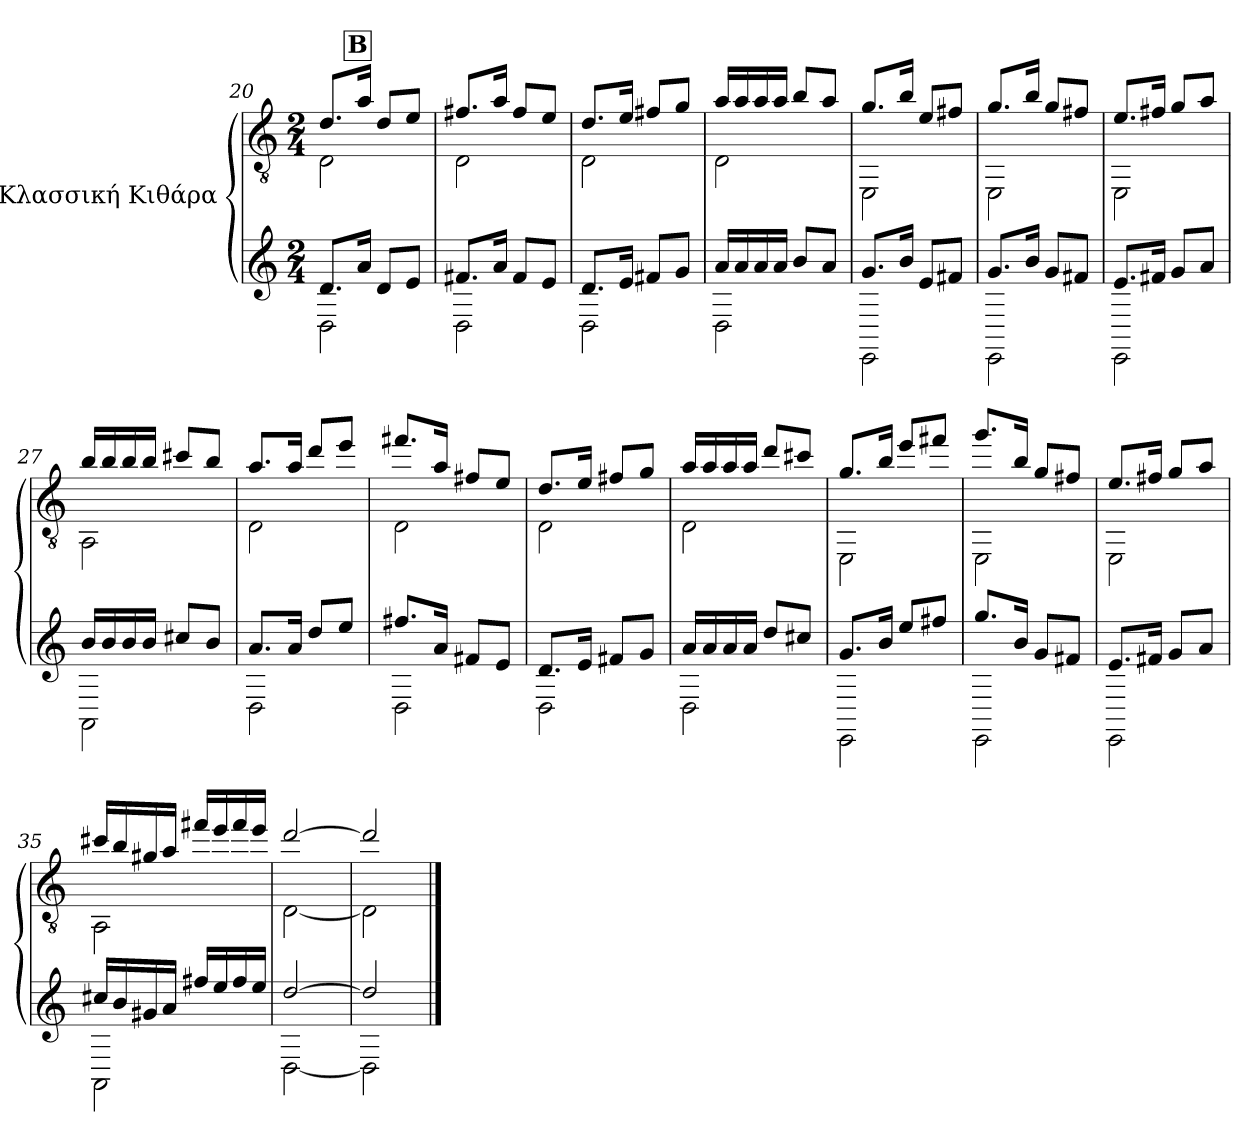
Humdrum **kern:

**kern	**kern
*part2	*part1
*staff2	*staff1
*I"Κλασσική Κιθάρα	*I"Κλασσική Κιθάρα
*	*clefGv2
*k[]	*k[]
*M2/4	*M2/4
!!LO:REH:place=s1:a:B:fs=14:t=B:qo=0.75
=20	=20
*^	*^
8.d/L	2D\	8.d/L	2D\
16a/Jk	.	16a/Jk	.
8d/L	.	8d/L	.
8e/J	.	8e/J	.
=21	=21	=21	=21
8.f#X/L	2D\	8.f#X/L	2D\
16a/Jk	.	16a/Jk	.
8f#/L	.	8f#/L	.
8e/J	.	8e/J	.
=22	=22	=22	=22
8.d/L	2D\	8.d/L	2D\
16e/Jk	.	16e/Jk	.
8f#X/L	.	8f#X/L	.
8g/J	.	8g/J	.
!!LO:LB:g=z	!!
=23	=23	=23	=23
16a/LL	2D\	16a/LL	2D\
16a/	.	16a/	.
16a/	.	16a/	.
16a/JJ	.	16a/JJ	.
8b/L	.	8b/L	.
8a/J	.	8a/J	.
=24	=24	=24	=24
8.g/L	2EE\	8.g/L	2EE\
16b/Jk	.	16b/Jk	.
8e/L	.	8e/L	.
8f#X/J	.	8f#X/J	.
=25	=25	=25	=25
8.g/L	2EE\	8.g/L	2EE\
16b/Jk	.	16b/Jk	.
8g/L	.	8g/L	.
8f#X/J	.	8f#X/J	.
=26	=26	=26	=26
8.e/L	2EE\	8.e/L	2EE\
16f#X/Jk	.	16f#X/Jk	.
8g/L	.	8g/L	.
8a/J	.	8a/J	.
=27	=27	=27	=27
16b/LL	2AA\	16b/LL	2AA\
16b/	.	16b/	.
16b/	.	16b/	.
16b/JJ	.	16b/JJ	.
8cc#X/L	.	8cc#X/L	.
8b/J	.	8b/J	.
=28	=28	=28	=28
8.a/L	2D\	8.a/L	2D\
16a/Jk	.	16a/Jk	.
8dd/L	.	8dd/L	.
8ee/J	.	8ee/J	.
=29	=29	=29	=29
8.ff#X/L	2D\	8.ff#X/L	2D\
16a/Jk	.	16a/Jk	.
8f#X/L	.	8f#X/L	.
8e/J	.	8e/J	.
!!LO:PB:g=z	!!
=30	=30	=30	=30
8.d/L	2D\	8.d/L	2D\
16e/Jk	.	16e/Jk	.
8f#X/L	.	8f#X/L	.
8g/J	.	8g/J	.
=31	=31	=31	=31
16a/LL	2D\	16a/LL	2D\
16a/	.	16a/	.
16a/	.	16a/	.
16a/JJ	.	16a/JJ	.
8dd/L	.	8dd/L	.
8cc#X/J	.	8cc#X/J	.
=32	=32	=32	=32
8.g/L	2EE\	8.g/L	2EE\
16b/Jk	.	16b/Jk	.
8ee/L	.	8ee/L	.
8ff#X/J	.	8ff#X/J	.
=33	=33	=33	=33
8.gg/L	2EE\	8.gg/L	2EE\
16b/Jk	.	16b/Jk	.
8g/L	.	8g/L	.
8f#X/J	.	8f#X/J	.
=34	=34	=34	=34
8.e/L	2EE\	8.e/L	2EE\
16f#X/Jk	.	16f#X/Jk	.
8g/L	.	8g/L	.
8a/J	.	8a/J	.
!!LO:LB:g=z	!!
=35	=35	=35	=35
16cc#X/LL	2AA\	16cc#X/LL	2AA\
16b/	.	16b/	.
16g#X/	.	16g#X/	.
16a/JJ	.	16a/JJ	.
16ff#X/LL	.	16ff#X/LL	.
16ee/	.	16ee/	.
16ff#/	.	16ff#/	.
16ee/JJ	.	16ee/JJ	.
=36	=36	=36	=36
[2dd/	[2D\	[2dd/	[2D\
=37	=37	=37	=37
2dd/]	2D\]	2dd/]	2D\]
*v	*v	*	*
*	*v	*v
==	==
*-	*-
